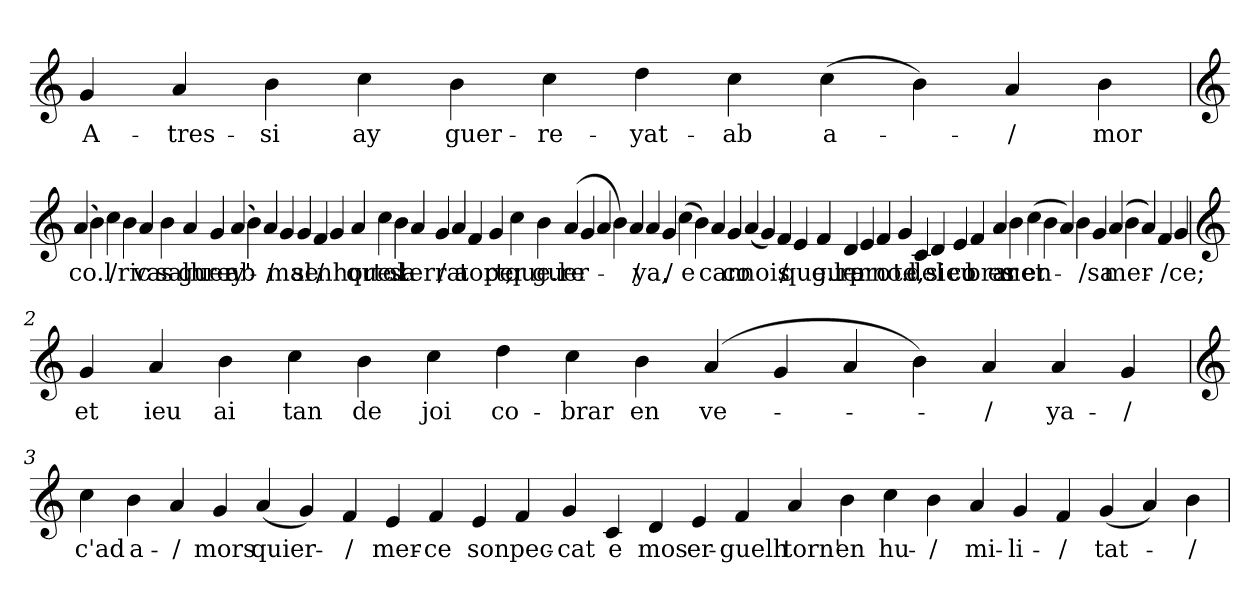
**kern	**text
*part1	*part1
*staff1	*staff1
*clefG2	*
=	=
4g	A-
4a	-tres-
4b	-si
4cc	ay
4b	guer-
4cc	-re-
4dd	-yat-
4cc	-ab
(4cc	a-
4b)	.
4a	-/
4b	mor
=1	=1
*clefG2	*
(4a	co.l-
4b)	.
4cc	-/
4b	ric
4a	vas-
4b	-salh
4a	guer-
4g	-rey'
(4a	ab-
4b)	.
4a	-/
4g	mal
4g	se-
4f	-/
4g	nhor
4a	que.l
4cc	tol
4b	sa
4a	terra-
4g	-/
4a	a
4f	tort,
4g	per-
4cc	-que.l
4b	guer-
(4a	-re-
4g	.
4a	.
4b)	.
4a	-/
4a	ya,-
4g	-/
(4cc	e-
4b)	.
4a	-can
4g	co-
(4a	-nois-
4g)	.
4f	-/
4e	que.l
4f	guer-
4d	-ra
4e	pro
4f	no.l
4g	te,
4c	del
4d	sieu
4e	co-
4f	-brar
4a	es
4b	met
(4cc	en-
4b	.
4a)	.
4b	-/
4g	sa
(4a	mer-
4b	.
4a)	.
4f	-/
4g	ce;
=2	=2
*clefG2	*
4g	et
4a	ieu
4b	ai
4cc	tan
4b	de
4cc	joi
4dd	co-
4cc	-brar
4b	en
(4a	ve-
4g	.
4a	.
4b)	.
4a	-/
4a	ya-
4g	-/
=3	=3
*clefG2	*
4cc	c'ad
4b	a-
4a	-/
4g	mors
(4a	quier-
4g)	.
4f	-/
4e	mer-
4f	-ce
4e	son
4f	pec-
4g	-cat
4c	e
4d	mos
4e	er-
4f	-guelh
4a	torn'
4b	en
4cc	hu-
4b	-/
4a	mi-
4g	-li-
4f	-/
(4g	tat-
4a)	.
4b	-/
=	=
*-	*-
